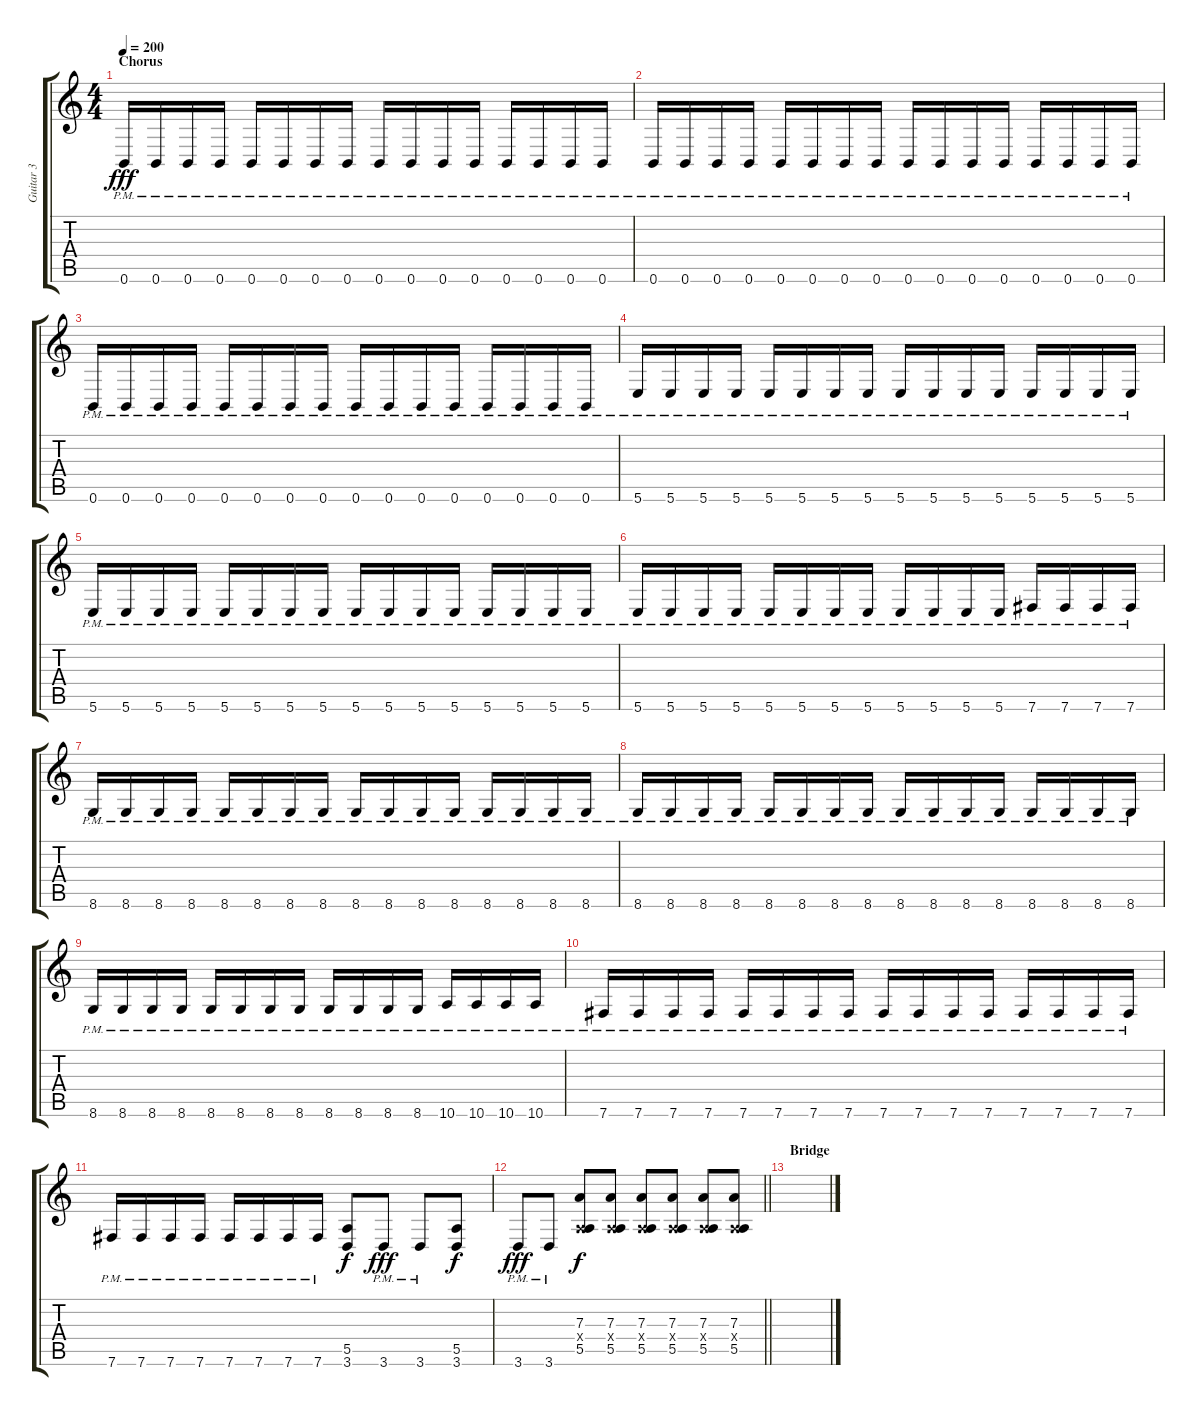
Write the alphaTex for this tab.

\track ("Guitar 3" "Guitar 3") {instrument distortionguitar}
\staff {score tabs}
\tuning (B3 Gb3 D3 A2 E2 B1) {hide}
\ts (4 4)
\section ("" "Chorus")
\tempo 200
\clef g2
\ks c
0.6{pm}.16{dy fff} 0.6{pm}.16 0.6{pm}.16 0.6{pm}.16 0.6{pm}.16 0.6{pm}.16 0.6{pm}.16 0.6{pm}.16 0.6{pm}.16 0.6{pm}.16 0.6{pm}.16 0.6{pm}.16 0.6{pm}.16 0.6{pm}.16 0.6{pm}.16 0.6{pm}.16 |
0.6{pm}.16 0.6{pm}.16 0.6{pm}.16 0.6{pm}.16 0.6{pm}.16 0.6{pm}.16 0.6{pm}.16 0.6{pm}.16 0.6{pm}.16 0.6{pm}.16 0.6{pm}.16 0.6{pm}.16 0.6{pm}.16 0.6{pm}.16 0.6{pm}.16 0.6{pm}.16 |
0.6{pm}.16 0.6{pm}.16 0.6{pm}.16 0.6{pm}.16 0.6{pm}.16 0.6{pm}.16 0.6{pm}.16 0.6{pm}.16 0.6{pm}.16 0.6{pm}.16 0.6{pm}.16 0.6{pm}.16 0.6{pm}.16 0.6{pm}.16 0.6{pm}.16 0.6{pm}.16 |
5.6{pm}.16 5.6{pm}.16 5.6{pm}.16 5.6{pm}.16 5.6{pm}.16 5.6{pm}.16 5.6{pm}.16 5.6{pm}.16 5.6{pm}.16 5.6{pm}.16 5.6{pm}.16 5.6{pm}.16 5.6{pm}.16 5.6{pm}.16 5.6{pm}.16 5.6{pm}.16 |
5.6{pm}.16 5.6{pm}.16 5.6{pm}.16 5.6{pm}.16 5.6{pm}.16 5.6{pm}.16 5.6{pm}.16 5.6{pm}.16 5.6{pm}.16 5.6{pm}.16 5.6{pm}.16 5.6{pm}.16 5.6{pm}.16 5.6{pm}.16 5.6{pm}.16 5.6{pm}.16 |
5.6{pm}.16 5.6{pm}.16 5.6{pm}.16 5.6{pm}.16 5.6{pm}.16 5.6{pm}.16 5.6{pm}.16 5.6{pm}.16 5.6{pm}.16 5.6{pm}.16 5.6{pm}.16 5.6{pm}.16 7.6{pm}.16 7.6{pm}.16 7.6{pm}.16 7.6{pm}.16 |
8.6{pm}.16 8.6{pm}.16 8.6{pm}.16 8.6{pm}.16 8.6{pm}.16 8.6{pm}.16 8.6{pm}.16 8.6{pm}.16 8.6{pm}.16 8.6{pm}.16 8.6{pm}.16 8.6{pm}.16 8.6{pm}.16 8.6{pm}.16 8.6{pm}.16 8.6{pm}.16 |
8.6{pm}.16 8.6{pm}.16 8.6{pm}.16 8.6{pm}.16 8.6{pm}.16 8.6{pm}.16 8.6{pm}.16 8.6{pm}.16 8.6{pm}.16 8.6{pm}.16 8.6{pm}.16 8.6{pm}.16 8.6{pm}.16 8.6{pm}.16 8.6{pm}.16 8.6{pm}.16 |
8.6{pm}.16 8.6{pm}.16 8.6{pm}.16 8.6{pm}.16 8.6{pm}.16 8.6{pm}.16 8.6{pm}.16 8.6{pm}.16 8.6{pm}.16 8.6{pm}.16 8.6{pm}.16 8.6{pm}.16 10.6{pm}.16 10.6{pm}.16 10.6{pm}.16 10.6{pm}.16 |
7.6{pm}.16 7.6{pm}.16 7.6{pm}.16 7.6{pm}.16 7.6{pm}.16 7.6{pm}.16 7.6{pm}.16 7.6{pm}.16 7.6{pm}.16 7.6{pm}.16 7.6{pm}.16 7.6{pm}.16 7.6{pm}.16 7.6{pm}.16 7.6{pm}.16 7.6{pm}.16 |
7.6{pm}.16 7.6{pm}.16 7.6{pm}.16 7.6{pm}.16 7.6{pm}.16 7.6{pm}.16 7.6{pm}.16 7.6{pm}.16 (5.5 3.6).8{dy f} 3.6{pm}.8{dy fff} 3.6{pm}.8 (5.5 3.6).8{dy f} |
\barLineRight lightlight
3.6{pm}.8{dy fff} 3.6{pm}.8 (7.3 0.4{x} 5.5).8{dy f} (7.3 0.4{x} 5.5).8 (7.3 0.4{x} 5.5).8 (7.3 0.4{x} 5.5).8 (7.3 0.4{x} 5.5).8 (7.3 0.4{x} 5.5).8 |
\section ("" "Bridge")
